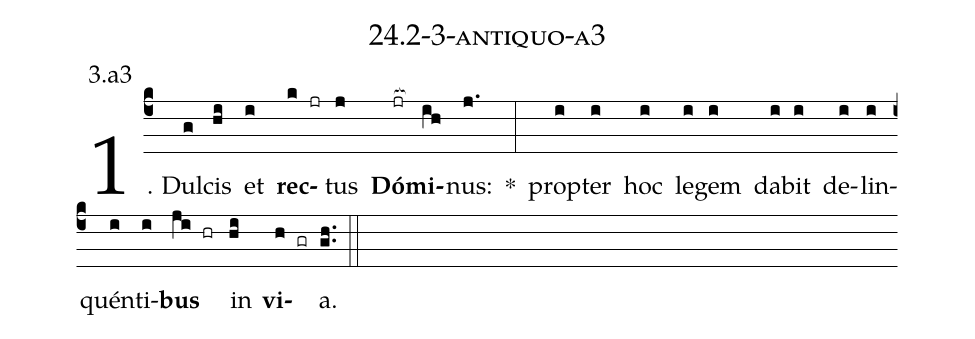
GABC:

name: 24.2-3-antiquo-a3;
annotation: 3.a3;
%%
(c4)1. Dul(g)cis(hi) et(i) <b>rec</b>(k jr)tus(j) <b>Dó</b>(jr[ocb:1{])<b>mi</b>(ih[ocb:0}])nus:(j.) *(:) prop(i)ter(i) hoc(i) le(i)gem(i) da(i)bit(i) de(i)lin(i)quén(i)ti(i)<b>bus</b>(ji hr) in(hi) <b>vi</b>(h gr)a.(gh..) (::)


%E(i) u(i) o(ji) u(hi) a(h) e.(gh..) (::)
